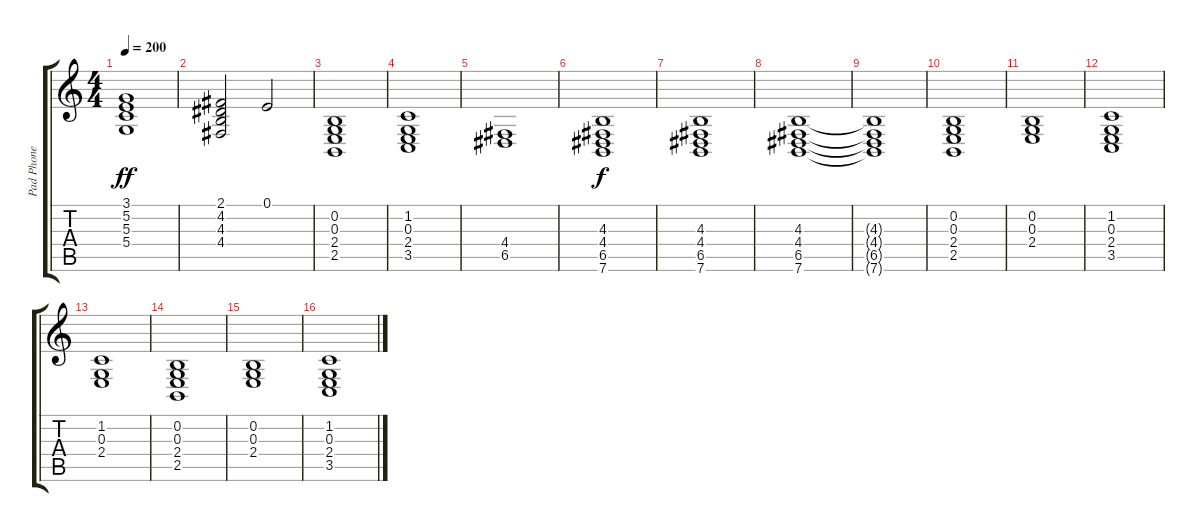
\track ("Pad Phone" "Pad Phone") {instrument pad2warm}
\staff {score tabs}
\tuning (E4 B3 G3 D3 A2 E2) {hide}
\ts (4 4)
\tempo 200
\clef g2
\ks c
(3.1 5.2 5.3 5.4).1{dy ff} |
(2.1 4.2 4.3 4.4).2 0.1.2 |
(0.2 0.3 2.4 2.5).1 |
(1.2 0.3 2.4 3.5).1 |
(4.4 6.5).1 |
(4.3 4.4 6.5 7.6).1{dy f} |
(4.3 4.4 6.5 7.6).1 |
(4.3 4.4 6.5 7.6).1 |
(4.3{t} 4.4{t} 6.5{t} 7.6{t}).1 |
(0.2 0.3 2.4 2.5).1 |
(0.2 0.3 2.4).1 |
(1.2 0.3 2.4 3.5).1 |
(1.2 0.3 2.4).1 |
(0.2 0.3 2.4 2.5).1 |
(0.2 0.3 2.4).1 |
(1.2 0.3 2.4 3.5).1
